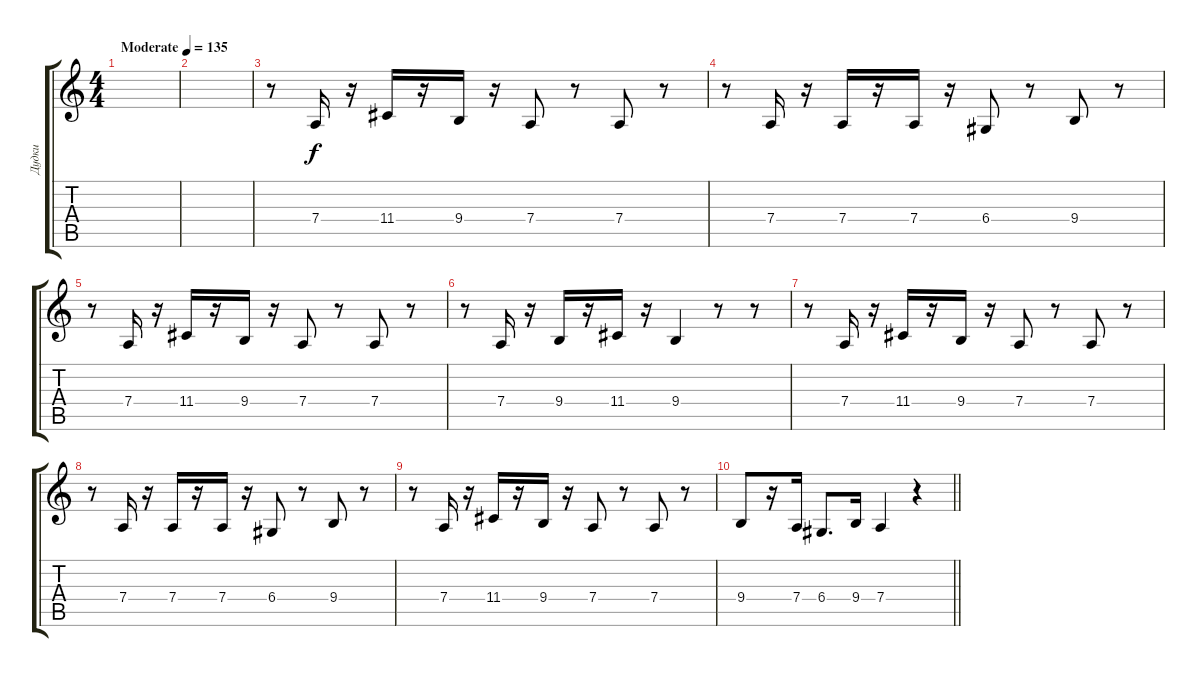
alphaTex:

\track ("Дудки" "Дудки") {instrument tuba}
\staff {score tabs}
\tuning (E4 B3 G3 D3 A2 E2) {hide}
\ts (4 4)
\tempo (135 "Moderate")
\clef g2
\ks c
|
|
r.8 7.4.16 r.16 11.4.16 r.16 9.4.16 r.16 7.4.8 r.8 7.4.8 r.8 |
r.8 7.4.16 r.16 7.4.16 r.16 7.4.16 r.16 6.4.8 r.8 9.4.8 r.8 |
r.8 7.4.16 r.16 11.4.16 r.16 9.4.16 r.16 7.4.8 r.8 7.4.8 r.8 |
r.8 7.4.16 r.16 9.4.16 r.16 11.4.16 r.16 9.4.4 r.8 r.8 |
r.8 7.4.16 r.16 11.4.16 r.16 9.4.16 r.16 7.4.8 r.8 7.4.8 r.8 |
r.8 7.4.16 r.16 7.4.16 r.16 7.4.16 r.16 6.4.8 r.8 9.4.8 r.8 |
r.8 7.4.16 r.16 11.4.16 r.16 9.4.16 r.16 7.4.8 r.8 7.4.8 r.8 |
\barLineRight lightlight
9.4.8 r.16 7.4.16 6.4.8{d} 9.4.16 7.4.4 r.4
